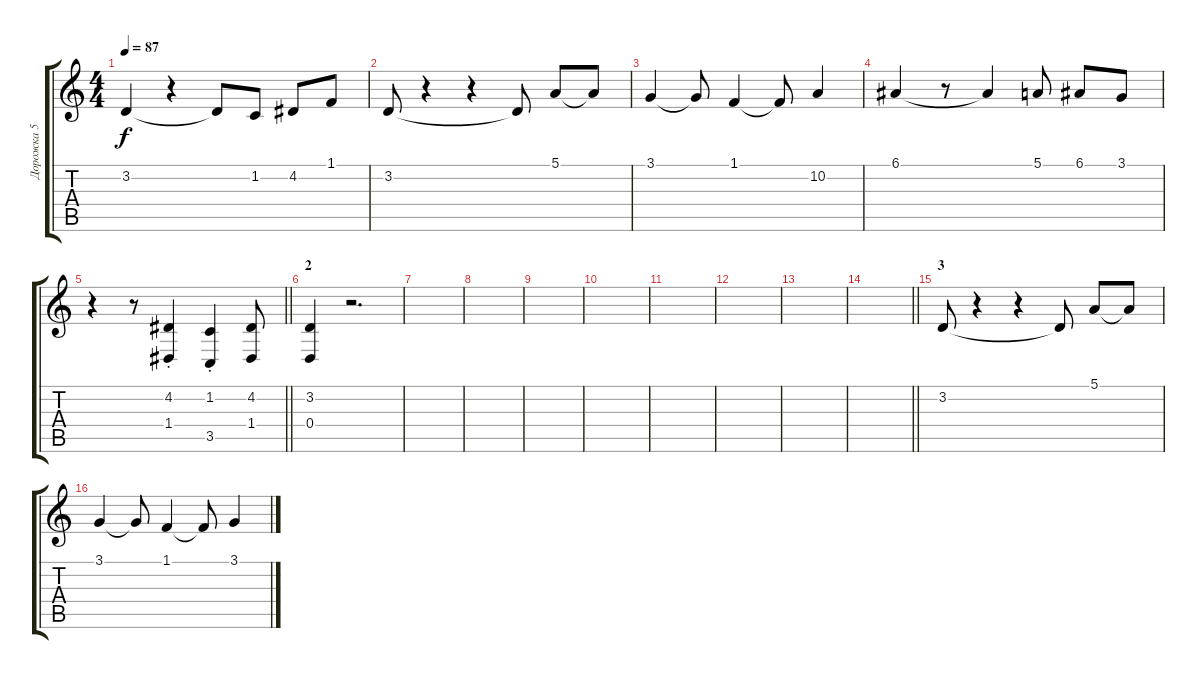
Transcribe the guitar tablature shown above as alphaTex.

\track ("Дорожка 5" "Дорожка 5") {instrument choiraahs}
\staff {score tabs}
\tuning (E4 B3 G3 D3 A2 E2) {hide}
\ts (4 4)
\tempo 87
\clef g2
\ks c
3.2.4{dy f} r.4 3.2{t}.8 1.2.8 4.2.8 1.1.8 |
3.2.8 r.4 r.4 3.2{t}.8 5.1.8 5.1{t}.8 |
3.1.4 3.1{t}.8 1.1.4 1.1{t}.8 10.2.4 |
6.1.4 r.8 6.1{t}.4 5.1.8 6.1.8 3.1.8 |
\barLineRight lightlight
r.4 r.8 (4.2{st} 1.4{st}).4 (1.2{st} 3.5{st}).4 (4.2 1.4).8 |
\section ("" "2")
(3.2 0.4).4 r.2{d} |
|
|
|
|
|
|
|
\barLineRight lightlight
|
\section ("" "3")
3.2.8 r.4 r.4 3.2{t}.8 5.1.8 5.1{t}.8 |
3.1.4 3.1{t}.8 1.1.4 1.1{t}.8 3.1.4
